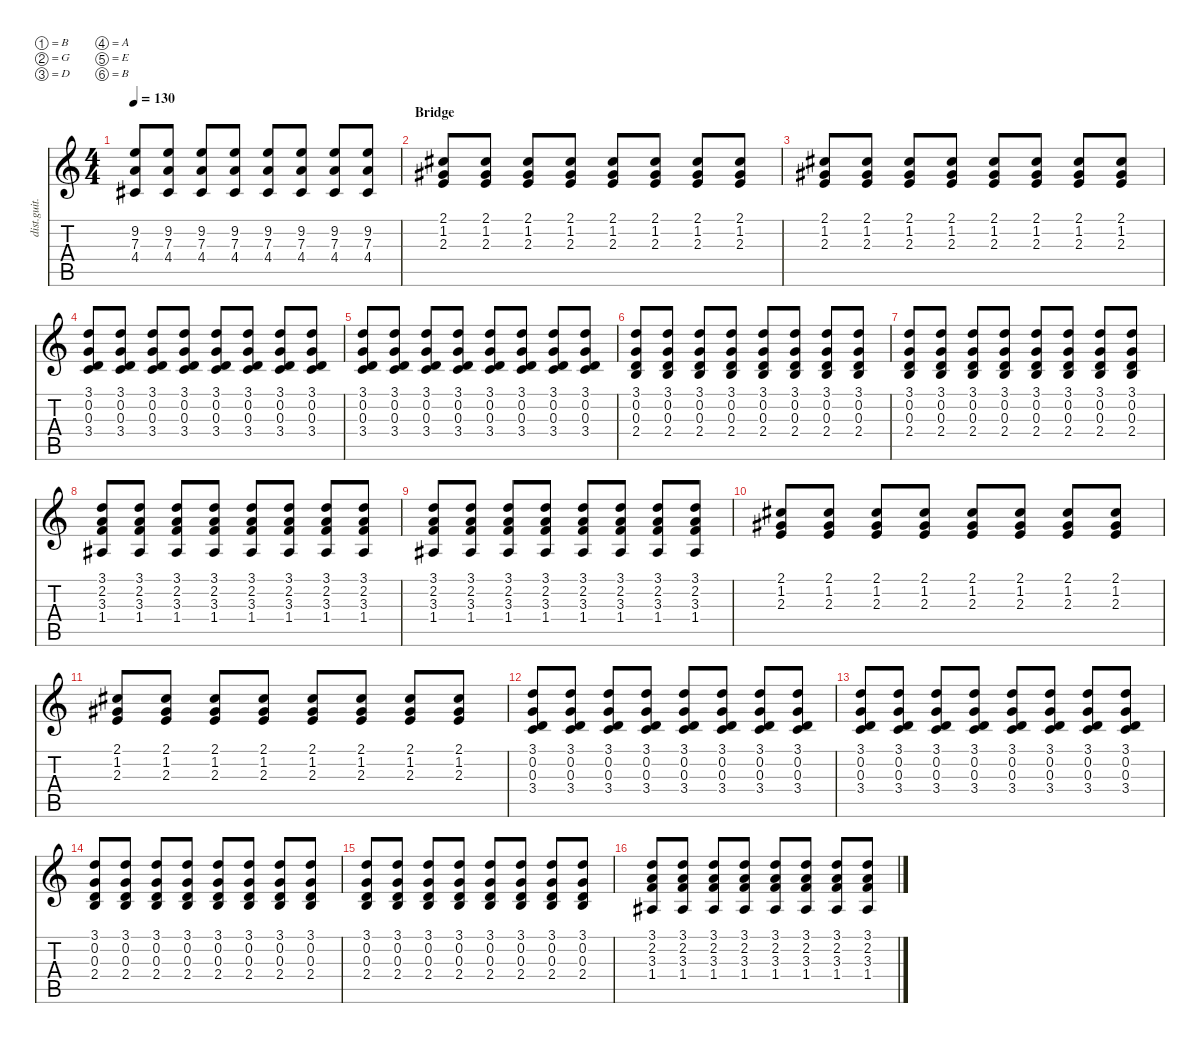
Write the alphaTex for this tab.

\defaultSystemsLayout 4
\hideDynamics
\bracketExtendMode nobrackets
\track ("Distortion Guitar - Petr" "dist.guit.") {instrument distortionguitar}
\staff {score tabs}
\tuning (B3 G3 D3 A2 E2 B1)
\ts (4 4)
\tempo 130
\clef g2
\ks c
(4.4{acc #} 7.3 9.2).8{dy mf} (4.4{acc #} 7.3 9.2).8 (4.4{acc #} 7.3 9.2).8 (4.4{acc #} 7.3 9.2).8 (4.4{acc #} 7.3 9.2).8 (4.4{acc #} 7.3 9.2).8 (4.4{acc #} 7.3 9.2).8 (4.4{acc #} 7.3 9.2).8 |
\section ("" "Bridge")
(1.2{acc #} 2.1{acc #} 2.3).8 (1.2{acc #} 2.1{acc #} 2.3).8 (1.2{acc #} 2.1{acc #} 2.3).8 (1.2{acc #} 2.1{acc #} 2.3).8 (1.2{acc #} 2.1{acc #} 2.3).8 (1.2{acc #} 2.1{acc #} 2.3).8 (1.2{acc #} 2.1{acc #} 2.3).8 (1.2{acc #} 2.1{acc #} 2.3).8 |
(1.2{acc #} 2.1{acc #} 2.3).8 (1.2{acc #} 2.1{acc #} 2.3).8 (1.2{acc #} 2.1{acc #} 2.3).8 (1.2{acc #} 2.1{acc #} 2.3).8 (1.2{acc #} 2.1{acc #} 2.3).8 (1.2{acc #} 2.1{acc #} 2.3).8 (1.2{acc #} 2.1{acc #} 2.3).8 (1.2{acc #} 2.1{acc #} 2.3).8 |
(0.3 0.2 3.1 3.4).8 (0.3 0.2 3.1 3.4).8 (0.3 0.2 3.1 3.4).8 (0.3 0.2 3.1 3.4).8 (0.3 0.2 3.1 3.4).8 (0.3 0.2 3.1 3.4).8 (0.3 0.2 3.1 3.4).8 (0.3 0.2 3.1 3.4).8 |
(0.3 0.2 3.1 3.4).8 (0.3 0.2 3.1 3.4).8 (0.3 0.2 3.1 3.4).8 (0.3 0.2 3.1 3.4).8 (0.3 0.2 3.1 3.4).8 (0.3 0.2 3.1 3.4).8 (0.3 0.2 3.1 3.4).8 (0.3 0.2 3.1 3.4).8 |
(0.3 0.2 3.1 2.4).8 (0.3 0.2 3.1 2.4).8 (0.3 0.2 3.1 2.4).8 (0.3 0.2 3.1 2.4).8 (0.3 0.2 3.1 2.4).8 (0.3 0.2 3.1 2.4).8 (0.3 0.2 3.1 2.4).8 (0.3 0.2 3.1 2.4).8 |
(0.3 0.2 3.1 2.4).8 (0.3 0.2 3.1 2.4).8 (0.3 0.2 3.1 2.4).8 (0.3 0.2 3.1 2.4).8 (0.3 0.2 3.1 2.4).8 (0.3 0.2 3.1 2.4).8 (0.3 0.2 3.1 2.4).8 (0.3 0.2 3.1 2.4).8 |
(1.4{acc #} 3.3 2.2 3.1).8 (1.4{acc #} 3.3 2.2 3.1).8 (1.4{acc #} 3.3 2.2 3.1).8 (1.4{acc #} 3.3 2.2 3.1).8 (1.4{acc #} 3.3 2.2 3.1).8 (1.4{acc #} 3.3 2.2 3.1).8 (1.4{acc #} 3.3 2.2 3.1).8 (1.4{acc #} 3.3 2.2 3.1).8 |
(1.4{acc #} 3.3 2.2 3.1).8 (1.4{acc #} 3.3 2.2 3.1).8 (1.4{acc #} 3.3 2.2 3.1).8 (1.4{acc #} 3.3 2.2 3.1).8 (1.4{acc #} 3.3 2.2 3.1).8 (1.4{acc #} 3.3 2.2 3.1).8 (1.4{acc #} 3.3 2.2 3.1).8 (1.4{acc #} 3.3 2.2 3.1).8 |
(1.2{acc #} 2.1{acc #} 2.3).8 (1.2{acc #} 2.1{acc #} 2.3).8 (1.2{acc #} 2.1{acc #} 2.3).8 (1.2{acc #} 2.1{acc #} 2.3).8 (1.2{acc #} 2.1{acc #} 2.3).8 (1.2{acc #} 2.1{acc #} 2.3).8 (1.2{acc #} 2.1{acc #} 2.3).8 (1.2{acc #} 2.1{acc #} 2.3).8 |
(1.2{acc #} 2.1{acc #} 2.3).8 (1.2{acc #} 2.1{acc #} 2.3).8 (1.2{acc #} 2.1{acc #} 2.3).8 (1.2{acc #} 2.1{acc #} 2.3).8 (1.2{acc #} 2.1{acc #} 2.3).8 (1.2{acc #} 2.1{acc #} 2.3).8 (1.2{acc #} 2.1{acc #} 2.3).8 (1.2{acc #} 2.1{acc #} 2.3).8 |
(0.3 0.2 3.1 3.4).8 (0.3 0.2 3.1 3.4).8 (0.3 0.2 3.1 3.4).8 (0.3 0.2 3.1 3.4).8 (0.3 0.2 3.1 3.4).8 (0.3 0.2 3.1 3.4).8 (0.3 0.2 3.1 3.4).8 (0.3 0.2 3.1 3.4).8 |
(0.3 0.2 3.1 3.4).8 (0.3 0.2 3.1 3.4).8 (0.3 0.2 3.1 3.4).8 (0.3 0.2 3.1 3.4).8 (0.3 0.2 3.1 3.4).8 (0.3 0.2 3.1 3.4).8 (0.3 0.2 3.1 3.4).8 (0.3 0.2 3.1 3.4).8 |
(0.3 0.2 3.1 2.4).8 (0.3 0.2 3.1 2.4).8 (0.3 0.2 3.1 2.4).8 (0.3 0.2 3.1 2.4).8 (0.3 0.2 3.1 2.4).8 (0.3 0.2 3.1 2.4).8 (0.3 0.2 3.1 2.4).8 (0.3 0.2 3.1 2.4).8 |
(0.3 0.2 3.1 2.4).8 (0.3 0.2 3.1 2.4).8 (0.3 0.2 3.1 2.4).8 (0.3 0.2 3.1 2.4).8 (0.3 0.2 3.1 2.4).8 (0.3 0.2 3.1 2.4).8 (0.3 0.2 3.1 2.4).8 (0.3 0.2 3.1 2.4).8 |
(1.4{acc #} 3.3 2.2 3.1).8 (1.4{acc #} 3.3 2.2 3.1).8 (1.4{acc #} 3.3 2.2 3.1).8 (1.4{acc #} 3.3 2.2 3.1).8 (1.4{acc #} 3.3 2.2 3.1).8 (1.4{acc #} 3.3 2.2 3.1).8 (1.4{acc #} 3.3 2.2 3.1).8 (1.4{acc #} 3.3 2.2 3.1).8
